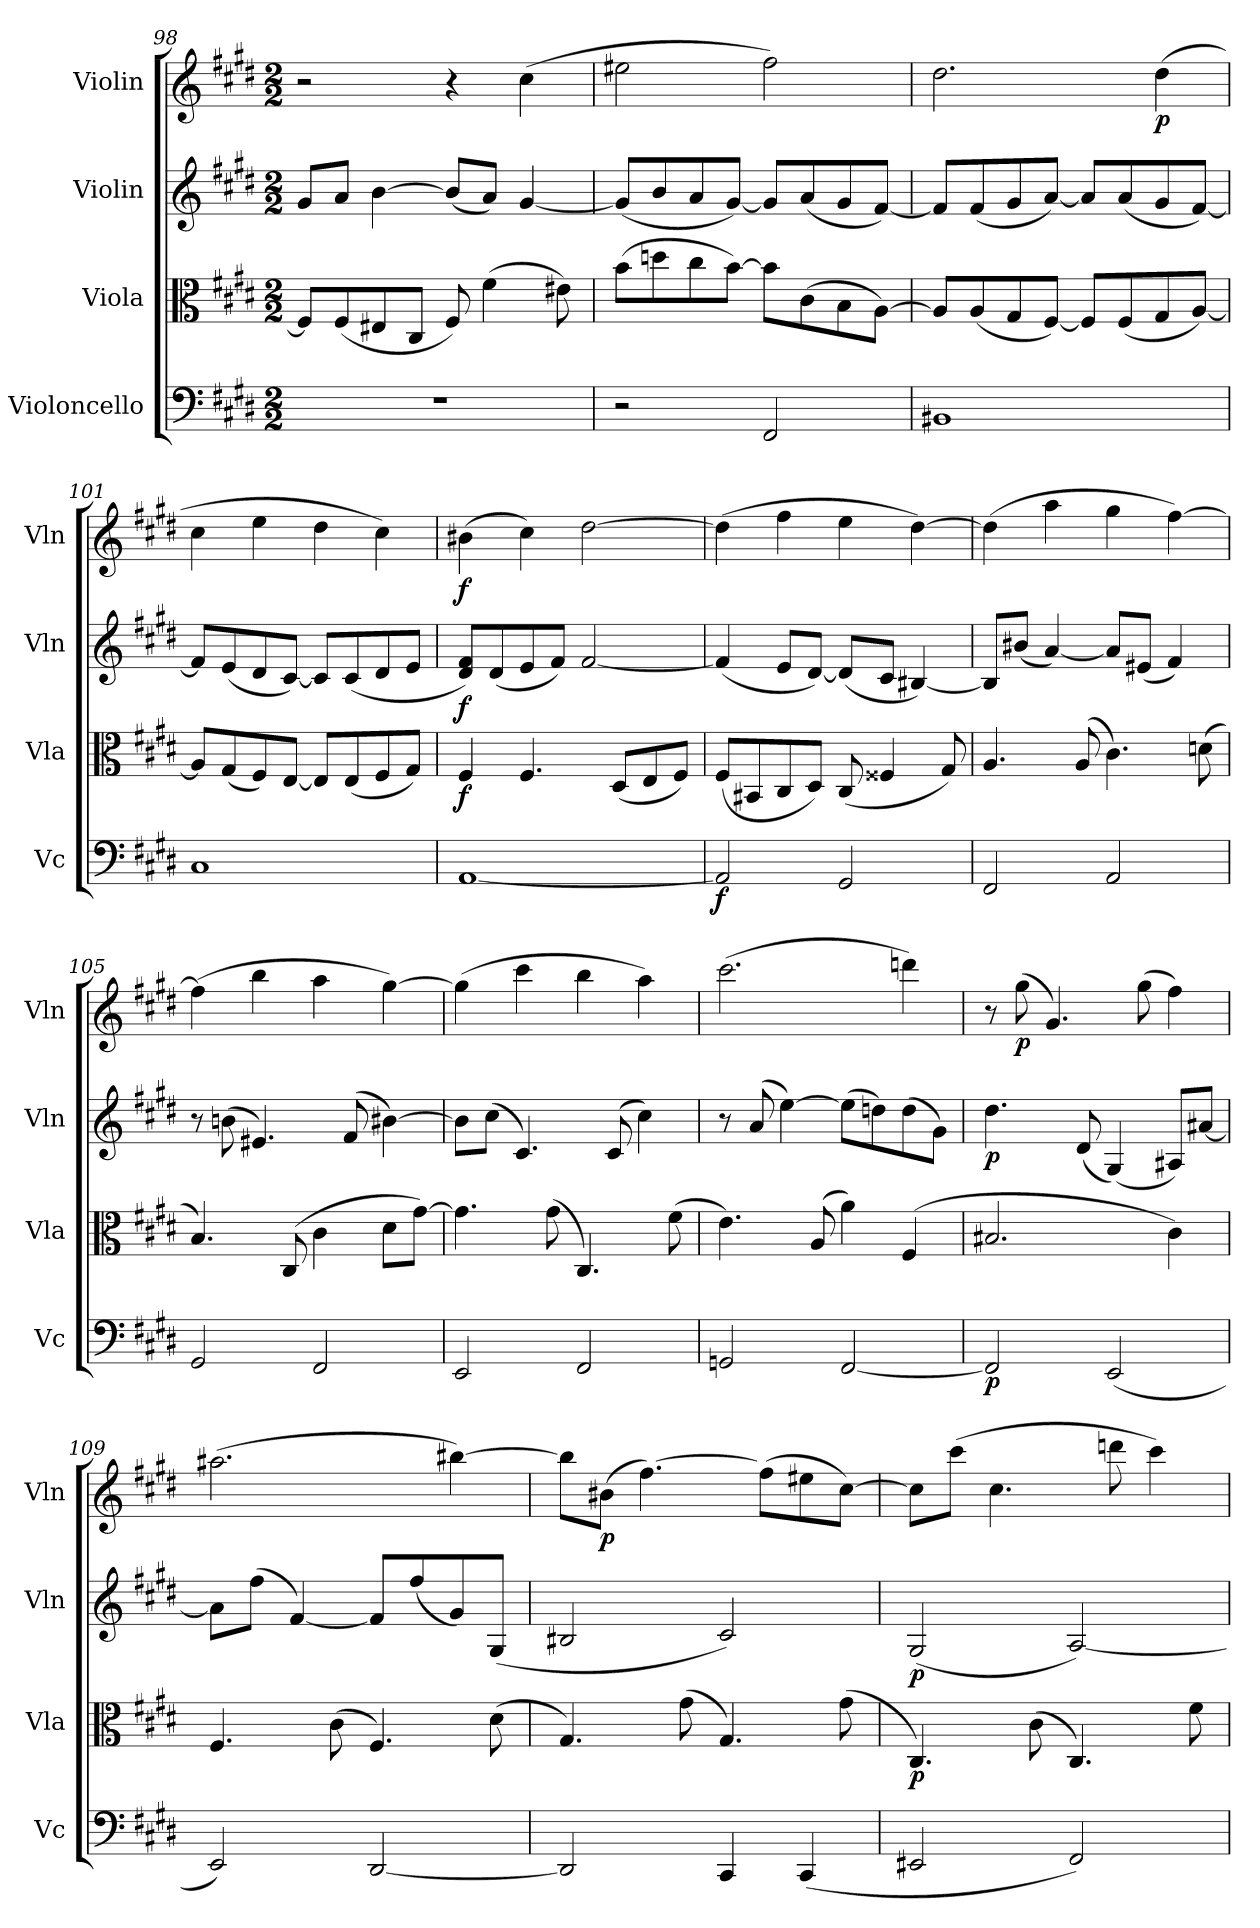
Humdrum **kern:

**kern	**dynam	**kern	**dynam	**kern	**dynam	**kern	**dynam
*part4	*part4	*part3	*part3	*part2	*part2	*part1	*part1
*staff4	*staff4	*staff3	*staff3	*staff2	*staff2	*staff1	*staff1
*I"Violoncello	*	*I"Viola	*	*I"Violin	*	*I"Violin	*
*I'Vc	*	*I'Vla	*	*I'Vln	*	*I'Vln	*
*clefF4	*	*clefC3	*	*clefG2	*	*clefG2	*
*k[f#c#g#d#]	*	*k[f#c#g#d#]	*	*k[f#c#g#d#]	*	*k[f#c#g#d#]	*
*M2/2	*	*M2/2	*	*M2/2	*	*M2/2	*
=98	=98	=98	=98	=98	=98	=98	=98
1r	.	8F#/L]	.	8g#/L	.	2r	.
.	.	(8F#/	.	8a/J	.	.	.
.	.	8E#X/	.	[4b\	.	.	.
.	.	8C#/J	.	.	.	.	.
.	.	8F#/)	.	(8b/L]	.	4r	.
.	.	(4f#\	.	8a/J)	.	.	.
.	.	.	.	[4g#/	.	(4cc#\	.
.	.	8e#X\)	.	.	.	.	.
=99	=99	=99	=99	=99	=99	=99	=99
2r	.	(8b\L	.	(8g#/L]	.	2ee#X\	.
.	.	8ddn\	.	8b/	.	.	.
.	.	8cc#\	.	8a/	.	.	.
.	.	[8b\J)	.	[8g#/J)	.	.	.
2FF#/	.	8b\L]	.	8g#/L]	.	2ff#\)	.
.	.	(8c#\	.	(8a/	.	.	.
.	.	8B\	.	8g#/	.	.	.
.	.	[8A\J)	.	[8f#/J)	.	.	.
=100	=100	=100	=100	=100	=100	=100	=100
1BB#X	.	8A/L]	.	8f#/L]	.	2.dd#\	.
.	.	(8A/	.	(8f#/	.	.	.
.	.	8G#/	.	8g#/	.	.	.
.	.	[8F#/J)	.	[8a/J)	.	.	.
.	.	8F#/L]	.	8a/L]	.	.	.
.	.	(8F#/	.	(8a/	.	.	.
.	.	8G#/	.	8g#/	.	(4dd#\	p
.	.	[8A/J)	.	[8f#/J)	.	.	.
=101	=101	=101	=101	=101	=101	=101	=101
1C#	.	8A/L]	.	8f#/L]	.	4cc#\	.
.	.	(8G#/	.	(8e/	.	.	.
.	.	8F#/)	.	8d#/	.	4ee\	.
.	.	[8E/J	.	[8c#/J)	.	.	.
.	.	8E/L]	.	8c#/L]	.	4dd#\	.
.	.	(8E/	.	(8c#/	.	.	.
.	.	8F#/	.	8d#/	.	4cc#\)	.
.	.	8G#/J)	.	8e/J	.	.	.
=102	=102	=102	=102	=102	=102	=102	=102
[1AA	.	4F#/	f	8d#/ 8f#/L)	f	(4b#X\	f
.	.	.	.	(8d#/	.	.	.
.	.	4.F#/	.	8e/	.	4cc#\)	.
.	.	.	.	8f#/J)	.	.	.
.	.	.	.	[2f#/	.	[2dd#\	.
.	.	(8D#/L	.	.	.	.	.
.	.	8E/	.	.	.	.	.
.	.	8F#/J)	.	.	.	.	.
=103	=103	=103	=103	=103	=103	=103	=103
2AA/]	f	(8F#/L	.	(4f#/]	.	(4dd#\]	.
.	.	8BB#X/	.	.	.	.	.
.	.	8C#/	.	8e/L	.	4ff#\	.
.	.	8D#/J)	.	[8d#/J)	.	.	.
2GG#/	.	(8C#/	.	(8d#/L]	.	4ee\	.
.	.	4F##X/	.	8c#/J	.	.	.
.	.	.	.	[4B#X/)	.	[4dd#\)	.
.	.	8G#/)	.	.	.	.	.
=104	=104	=104	=104	=104	=104	=104	=104
2FF#/	.	4.A/	.	8B#/L]	.	(4dd#\]	.
.	.	.	.	(8b#X/J	.	.	.
.	.	.	.	[4a/)	.	4aa\	.
.	.	(8A/	.	.	.	.	.
2AA/	.	4.c#\)	.	8a/L]	.	4gg#\	.
.	.	.	.	(8e#X/J	.	.	.
.	.	.	.	4f#/)	.	[4ff#\)	.
.	.	(8dn\	.	.	.	.	.
=105	=105	=105	=105	=105	=105	=105	=105
2GG#/	.	4.B/)	.	8r	.	(4ff#\]	.
.	.	.	.	(8bn\	.	.	.
.	.	.	.	4.e#X/)	.	4bb\	.
.	.	(8C#/	.	.	.	.	.
2FF#/	.	4c#\	.	.	.	4aa\	.
.	.	.	.	(8f#/	.	.	.
.	.	8d#\L	.	[4b#X\)	.	[4gg#\)	.
.	.	[8g#\J)	.	.	.	.	.
=106	=106	=106	=106	=106	=106	=106	=106
2EE/	.	4.g#\]	.	8b#\L]	.	(4gg#\]	.
.	.	.	.	(8cc#\J	.	.	.
.	.	.	.	4.c#/)	.	4ccc#\	.
.	.	(8g#\	.	.	.	.	.
2FF#/	.	4.C#/)	.	.	.	4bb\	.
.	.	.	.	(8c#/	.	.	.
.	.	.	.	4cc#\)	.	4aa\)	.
.	.	(8f#\	.	.	.	.	.
=107	=107	=107	=107	=107	=107	=107	=107
2GGn/	.	4.e\)	.	8r	.	(2.ccc#\	.
.	.	.	.	(8a/	.	.	.
.	.	.	.	[4ee\)	.	.	.
.	.	(8A/	.	.	.	.	.
[2FF#/	.	4a\)	.	(8ee\L]	.	.	.
.	.	.	.	8ddn\)	.	.	.
.	.	(4F#/	.	(8dd\	.	4dddn\)	.
.	.	.	.	8g#\J)	.	.	.
=108	=108	=108	=108	=108	=108	=108	=108
2FF#/]	p	2.B#X/	.	4.dd#\	p	8r	.
.	.	.	.	.	.	(8gg#\	p
.	.	.	.	.	.	4.g#/)	.
.	.	.	.	(8d#/	.	.	.
(2EE/	.	.	.	(4G#/)	.	.	.
.	.	.	.	.	.	(8gg#\	.
.	.	4c#\)	.	8A#X/L)	.	4ff#\)	.
.	.	.	.	[8a#X/J	.	.	.
=109	=109	=109	=109	=109	=109	=109	=109
2EE/)	.	4.F#/	.	8a#\L]	.	(2.aa#X\	.
.	.	.	.	(8ff#\J	.	.	.
.	.	.	.	[4f#/)	.	.	.
.	.	(8c#\	.	.	.	.	.
[2DD#/	.	4.F#/)	.	8f#/L]	.	.	.
.	.	.	.	(8ff#/	.	.	.
.	.	.	.	8g#/)	.	[4bb#X\)	.
.	.	(8d#\	.	(8G#/J	.	.	.
=110	=110	=110	=110	=110	=110	=110	=110
2DD#/]	.	4.G#/)	.	2B#X/	.	8bb#\L]	.
.	.	.	.	.	.	(8b#X\J	p
.	.	.	.	.	.	[4.ff#\)	.
.	.	(8g#\	.	.	.	.	.
4CC#/	.	4.G#/)	.	2c#/)	.	.	.
.	.	.	.	.	.	(8ff#\L]	.
(4CC#/	.	.	.	.	.	8ee#X\	.
.	.	(8g#\	.	.	.	[8cc#\J)	.
=111	=111	=111	=111	=111	=111	=111	=111
2EE#X/	.	4.C#/)	p	(2G#/	p	8cc#\L]	.
.	.	.	.	.	.	(8ccc#\J	.
.	.	.	.	.	.	4.cc#\	.
.	.	(8c#\	.	.	.	.	.
2FF#/)	.	4.C#/)	.	[2A/)	.	.	.
.	.	.	.	.	.	8dddn\	.
.	.	.	.	.	.	4ccc#\)	.
.	.	8f#\	.	.	.	.	.
=	=	=	=	=	=	=	=
*-	*-	*-	*-	*-	*-	*-	*-
